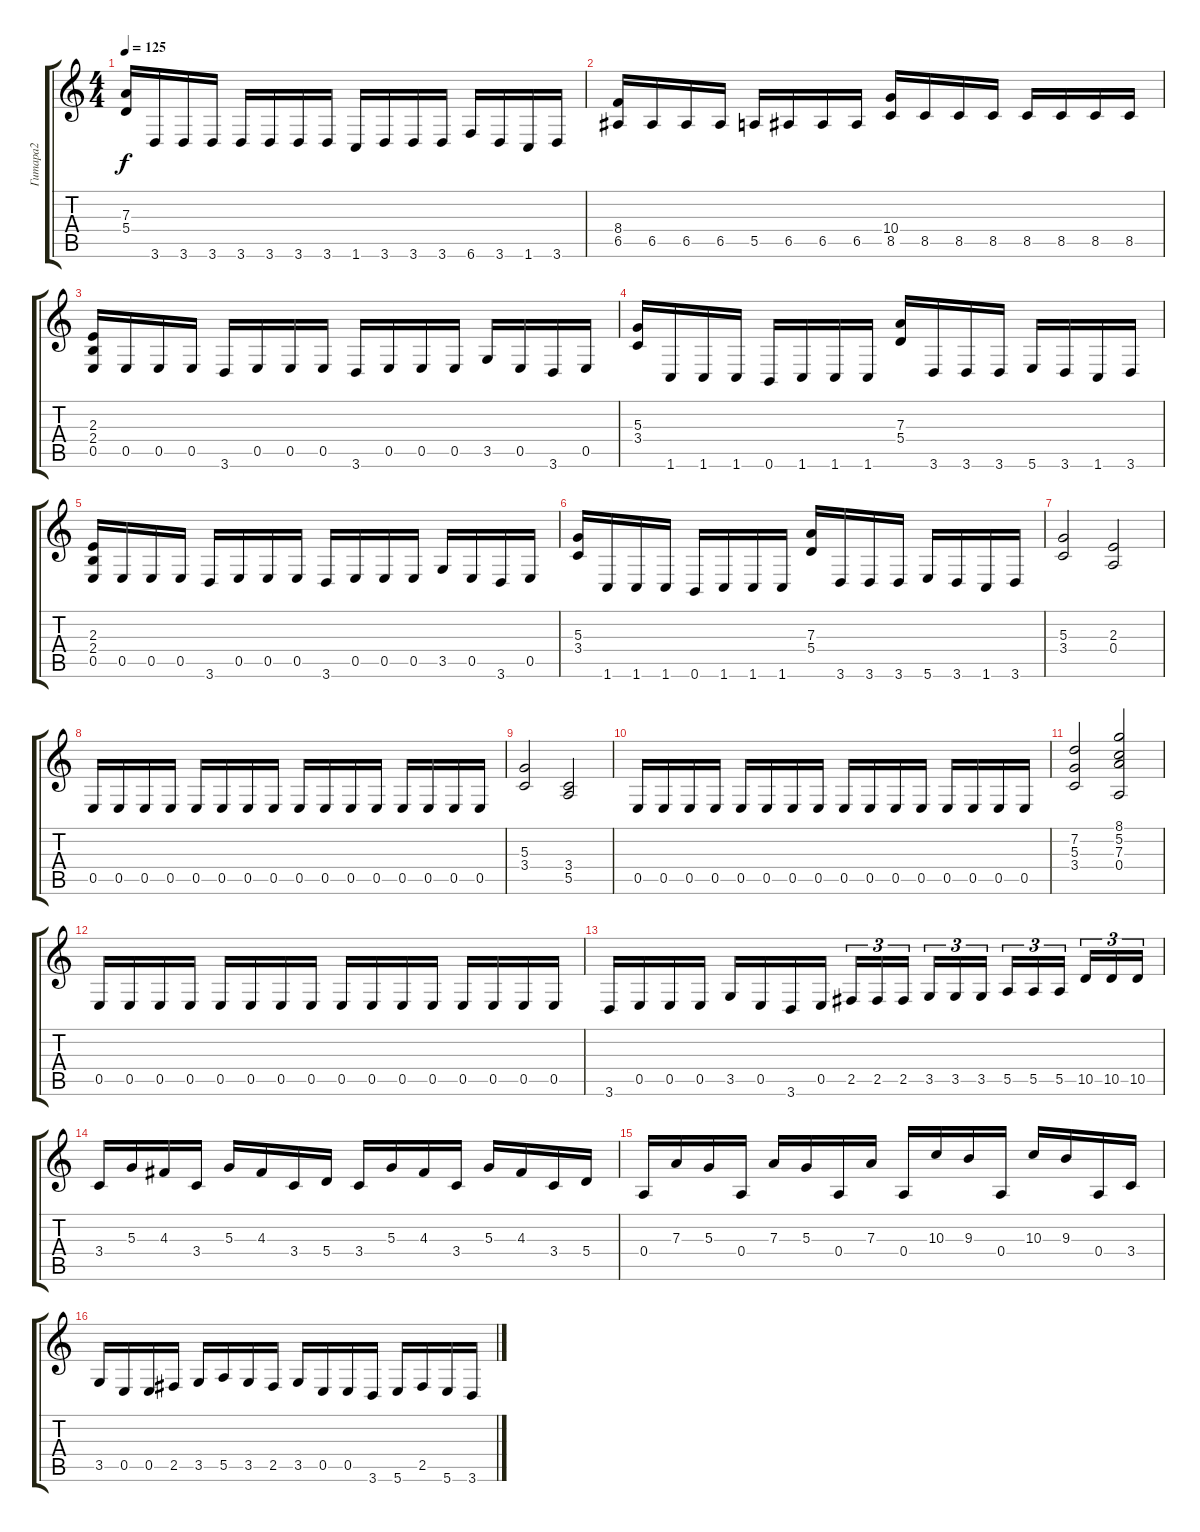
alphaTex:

\track ("Гитара2" "Гитара2") {instrument distortionguitar}
\staff {score tabs}
\tuning (B3 G3 D3 A2 E2 B1) {hide}
\ts (4 4)
\tempo 125
\clef g2
\ks c
(7.3 5.4).16{dy f} 3.6.16 3.6.16 3.6.16 3.6.16 3.6.16 3.6.16 3.6.16 1.6.16 3.6.16 3.6.16 3.6.16 6.6.16 3.6.16 1.6.16 3.6.16 |
(8.4 6.5).16 6.5.16 6.5.16 6.5.16 5.5.16 6.5.16 6.5.16 6.5.16 (10.4 8.5).16 8.5.16 8.5.16 8.5.16 8.5.16 8.5.16 8.5.16 8.5.16 |
(2.3 2.4 0.5).16 0.5.16 0.5.16 0.5.16 3.6.16 0.5.16 0.5.16 0.5.16 3.6.16 0.5.16 0.5.16 0.5.16 3.5.16 0.5.16 3.6.16 0.5.16 |
(5.3 3.4).16 1.6.16 1.6.16 1.6.16 0.6.16 1.6.16 1.6.16 1.6.16 (7.3 5.4).16 3.6.16 3.6.16 3.6.16 5.6.16 3.6.16 1.6.16 3.6.16 |
(2.3 2.4 0.5).16 0.5.16 0.5.16 0.5.16 3.6.16 0.5.16 0.5.16 0.5.16 3.6.16 0.5.16 0.5.16 0.5.16 3.5.16 0.5.16 3.6.16 0.5.16 |
(5.3 3.4).16 1.6.16 1.6.16 1.6.16 0.6.16 1.6.16 1.6.16 1.6.16 (7.3 5.4).16 3.6.16 3.6.16 3.6.16 5.6.16 3.6.16 1.6.16 3.6.16 |
(5.3 3.4).2 (2.3 0.4).2 |
0.5.16 0.5.16 0.5.16 0.5.16 0.5.16 0.5.16 0.5.16 0.5.16 0.5.16 0.5.16 0.5.16 0.5.16 0.5.16 0.5.16 0.5.16 0.5.16 |
(5.3 3.4).2 (3.4 5.5).2 |
0.5.16 0.5.16 0.5.16 0.5.16 0.5.16 0.5.16 0.5.16 0.5.16 0.5.16 0.5.16 0.5.16 0.5.16 0.5.16 0.5.16 0.5.16 0.5.16 |
(7.2 5.3 3.4).2 (8.1 5.2 7.3 0.4).2 |
0.5.16 0.5.16 0.5.16 0.5.16 0.5.16 0.5.16 0.5.16 0.5.16 0.5.16 0.5.16 0.5.16 0.5.16 0.5.16 0.5.16 0.5.16 0.5.16 |
3.6.16 0.5.16 0.5.16 0.5.16 3.5.16 0.5.16 3.6.16 0.5.16 2.5.16{tu (3 2)} 2.5.16{tu (3 2)} 2.5.16{tu (3 2) beam splitsecondary} 3.5.16{tu (3 2)} 3.5.16{tu (3 2)} 3.5.16{tu (3 2)} 5.5.16{tu (3 2)} 5.5.16{tu (3 2)} 5.5.16{tu (3 2) beam splitsecondary} 10.5.16{tu (3 2)} 10.5.16{tu (3 2)} 10.5.16{tu (3 2)} |
3.4.16 5.3.16 4.3.16 3.4.16 5.3.16 4.3.16 3.4.16 5.4.16 3.4.16 5.3.16 4.3.16 3.4.16 5.3.16 4.3.16 3.4.16 5.4.16 |
0.4.16 7.3.16 5.3.16 0.4.16 7.3.16 5.3.16 0.4.16 7.3.16 0.4.16 10.3.16 9.3.16 0.4.16 10.3.16 9.3.16 0.4.16 3.4.16 |
3.5.16 0.5.16 0.5.16 2.5.16 3.5.16 5.5.16 3.5.16 2.5.16 3.5.16 0.5.16 0.5.16 3.6.16 5.6.16 2.5.16 5.6.16 3.6.16
